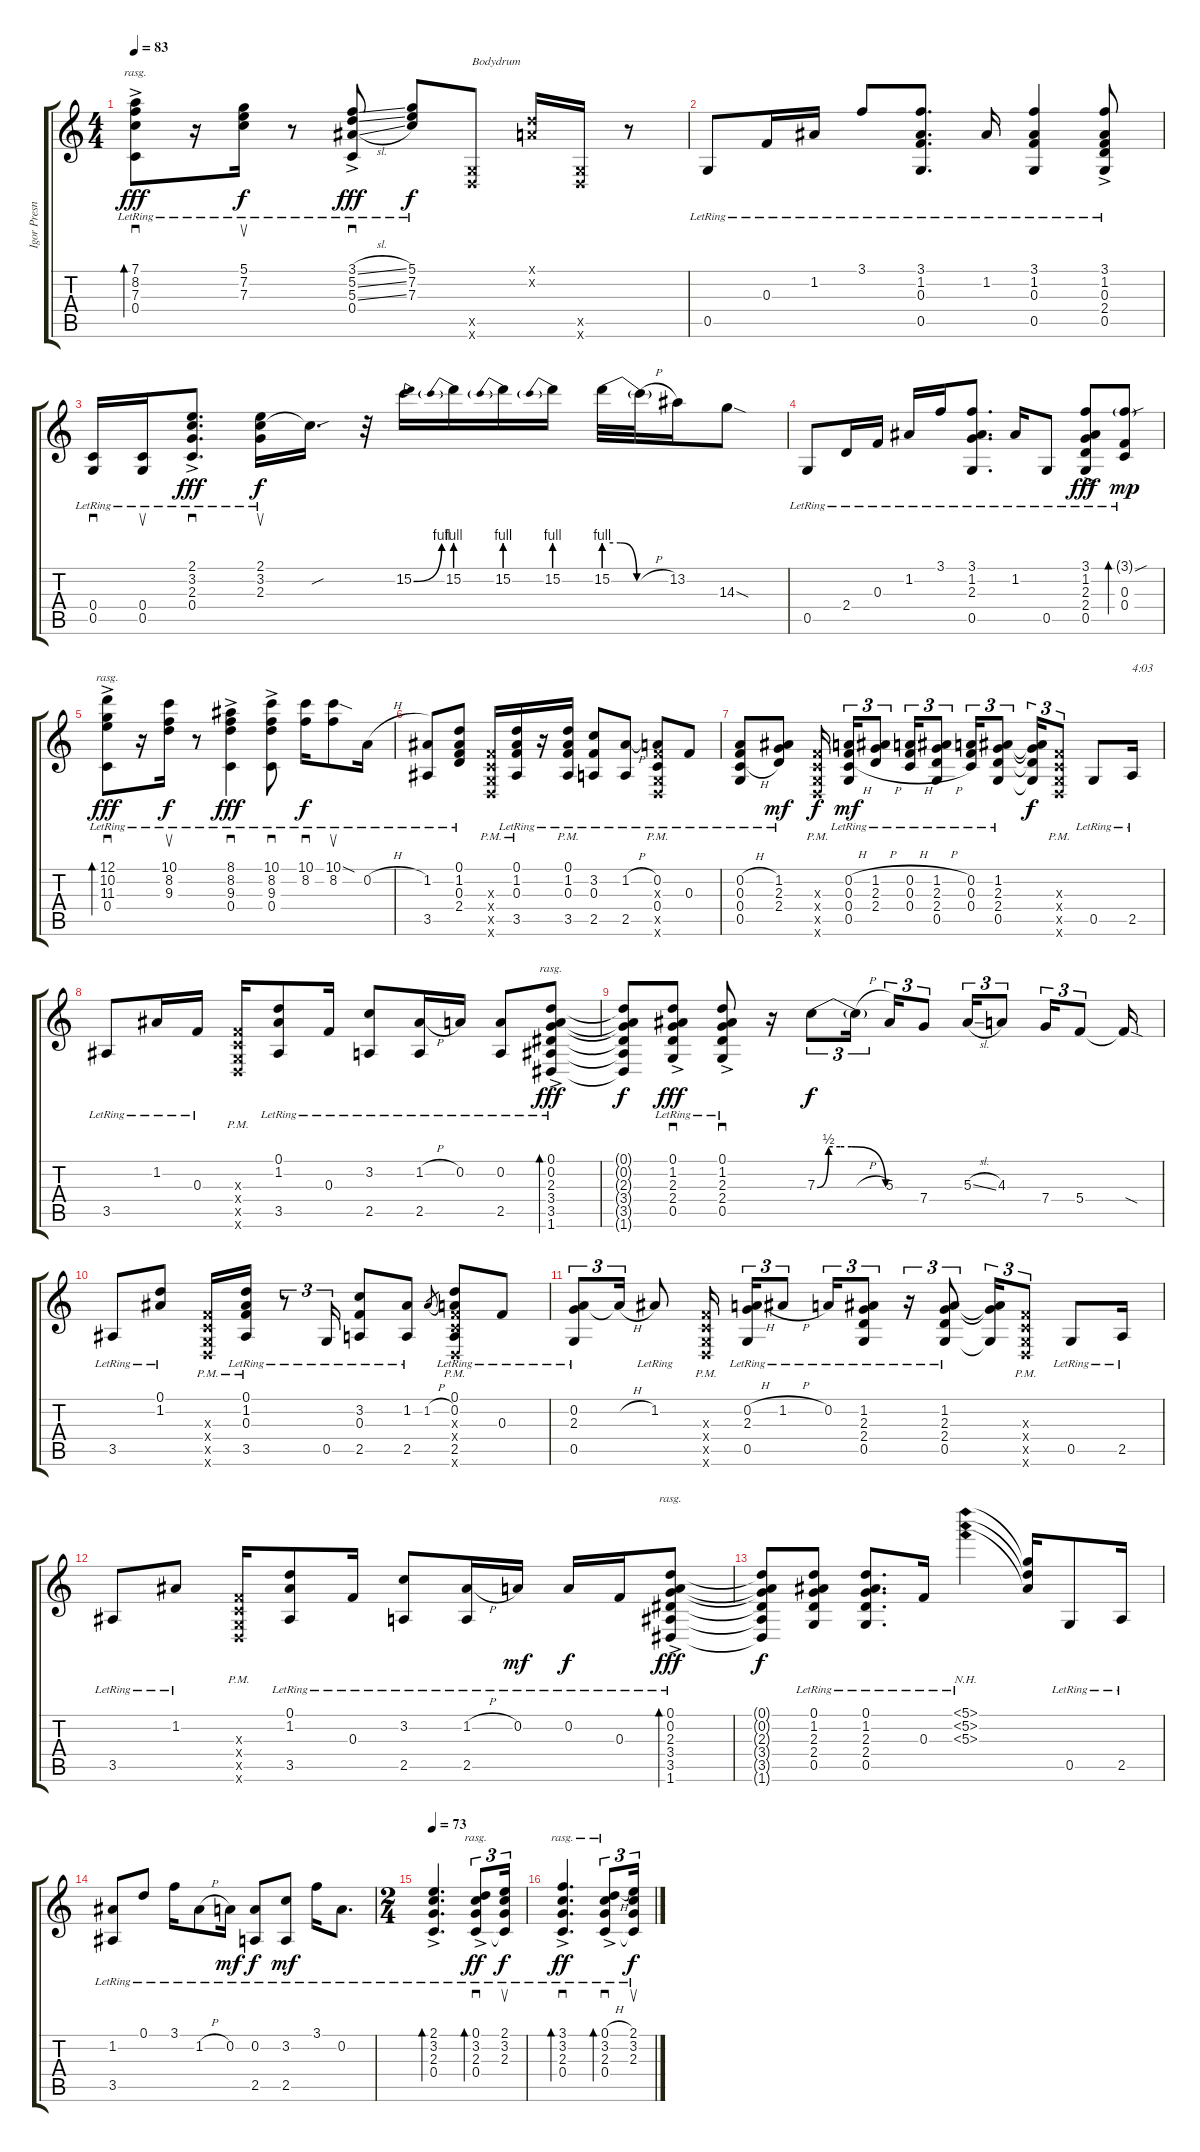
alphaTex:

\track ("Igor Presnyakov" "Igor Presn") {instrument acousticguitarnylon}
\staff {score tabs}
\tuning (D4 A3 F3 C3 G2 D2) {hide}
\ts (4 4)
\tempo 83
\clef g2
\ks c
(7.1{ac lr} 8.2{ac lr} 7.3{ac lr} 0.4{ac lr}).8{sd bd 30 rasg ii dy fff} r.16 (5.1{lr} 7.2{lr} 7.3{lr}).16{su dy f} r.8 (3.1{sl ac lr} 5.2{sl ac lr} 5.3{sl ac lr} 0.4{ac lr}).8{sd dy fff} (5.1{lr} 7.2{lr} 7.3{lr}).8{dy f} (0.5{x} 0.6{x}).8{txt "Bodydrum"} (0.1{x} 0.2{x}).16 (0.5{x} 0.6{x}).16 r.8 |
0.5{lr}.8 0.3{lr}.16 1.2{lr}.16 3.1{lr}.8 (3.1{lr} 1.2{lr} 0.3{lr} 0.5{lr}).8{d} 1.2{lr}.16 (3.1{lr} 1.2{lr} 0.3{lr} 0.5{lr}).4 (3.1{ac lr} 1.2{ac lr} 0.3{ac lr} 2.4{ac lr} 0.5{ac}).8 |
(0.4{lr} 0.5{lr}).16{sd} (0.4{lr} 0.5{lr}).16{su} (2.1{ac lr} 3.2{ac lr} 2.3{ac lr} 0.4{ac lr}).8{d sd dy fff} (2.1{lr} 3.2{lr} 2.3{lr}).16{su dy f} 3.2{sou t}.16{d} r.32 15.2{be (bend 0 0 60 4)}.16 15.2{be (prebend 0 4 60 4)}.16 15.2{be (prebend 0 4 60 4)}.16 15.2{be (prebend 0 4 60 4)}.16 15.2{be (custom 0 4 15 4 30 0 60 0)}.32 15.2{h t}.32 13.2.16 14.3{sod}.8 |
0.5{lr}.8 2.4{lr}.16 0.3{lr}.16 1.2{lr}.16 3.1{lr}.16 (3.1{lr} 1.2{lr} 2.3{lr} 0.5{lr}).8{d} 1.2{lr}.16 0.5{lr}.8 (3.1{ac lr} 1.2{ac lr} 2.3{ac lr} 2.4{ac lr} 0.5{ac lr}).8{dy fff} (3.1{sou g lr} 0.3{lr} 0.4{lr}).8{bd 60 dy mp} |
(12.1{ac lr} 10.2{ac lr} 11.3 0.4{ac lr}).8{sd bd 30 rasg ii dy fff} r.16 (10.1{lr} 8.2{lr} 9.3{lr}).16{su dy f} r.8 (8.1{ac lr} 8.2{ac lr} 9.3{ac lr} 0.4{ac lr}).4{sd dy fff} (10.1{ac lr} 8.2{ac lr} 9.3{ac lr} 0.4{lr}).8{sd} (10.1{lr} 8.2{lr}).16{sd dy f} (10.1{sod lr} 8.2{lr}).8{su} 0.2{h lr}.16 |
(1.2{lr} 3.5{lr}).8 (0.1{lr} 1.2{lr} 0.3{lr} 2.4{lr}).8 (0.3{pm x} 0.4{pm x} 0.5{pm x} 0.6{pm x}).16 (0.1{pm lr} 1.2{pm lr} 0.3{pm lr} 3.5{pm lr}).16 r.16 (0.1{pm lr} 1.2{pm lr} 0.3{pm lr} 3.5{pm lr}).16 (3.2{lr} 0.3{lr} 2.5{lr}).8 (1.2{h lr} 2.5{lr}).8 (0.2{pm lr} 0.3{x} 0.4{pm lr} 0.5{x} 0.6{x}).8 0.3{lr}.8 |
(0.2{h} 0.3{h lr} 0.4{h lr} 0.5{lr}).8 (1.2 2.3{lr} 2.4{lr}).8{dy mf} (0.3{pm x} 0.4{pm x} 0.5{pm x} 0.6{pm x}).16{dy f beam splitsecondary} (0.2{h} 0.3{h lr} 0.4{h lr} 0.5{lr}).16{tu (3 2) dy mf} (1.2{h} 2.3{h lr} 2.4{h lr}).8{tu (3 2)} (0.2{h} 0.3{h lr} 0.4{h lr}).16{tu (3 2)} (1.2{h} 2.3{h lr} 2.4{h lr} 0.5{lr}).8{tu (3 2)} (0.2 0.3{lr} 0.4{lr}).16{tu (3 2)} (1.2{lr} 2.3{lr} 2.4 0.5{lr}).8{tu (3 2)} (1.2{t} 2.3{t} 2.4{t} 0.5{t}).16{tu (3 2) dy f} (0.3{pm x} 0.4{pm x} 0.5{pm x} 0.6{pm x}).8{tu (3 2)} 0.5{lr}.8 2.5{lr}.16{txt "4:03"} |
3.5{lr}.8 1.2{lr}.16 0.3{lr}.16 (0.3{pm x} 0.4{pm x} 0.5{pm x} 0.6{pm x}).16 (0.1{lr} 1.2{lr} 3.5{lr}).8 0.3{lr}.16 (3.2{lr} 2.5{lr}).8 (1.2{h lr} 2.5{lr}).16 0.2{lr}.16 (0.2 2.5{lr}).8 (0.1{ac lr} 0.2{ac lr} 2.3{ac lr} 3.4{ac lr} 3.5{ac lr} 1.6{ac lr}).8{bd 30 rasg ii dy fff} |
(0.1{t} 0.2{t} 2.3{t} 3.4{t} 3.5{t} 1.6{t}).8{dy f} (0.1{ac lr} 1.2{ac lr} 2.3{ac lr} 2.4{ac lr} 0.5{ac lr}).8{sd dy fff} (0.1{ac lr} 1.2{ac lr} 2.3{ac lr} 2.4{ac lr} 0.5{ac lr}).8{sd} r.16 7.3{be (custom 0 0 10 2 20 2 30 2 60 0)}.8{tu (3 2) dy f} 7.3{h t}.16{tu (3 2) beam splitsecondary} 5.3.16{tu (3 2)} 7.4.8{tu (3 2)} 5.3{sl}.16{tu (3 2)} 4.3.8{tu (3 2)} 7.4.16{tu (3 2)} 5.4.8{tu (3 2)} 5.4{sod t}.16 |
3.5{lr}.8 (0.1{lr} 1.2{lr}).8 (0.3{pm x} 0.4{pm x} 0.5{pm x} 0.6{pm x}).16 (0.1{pm lr} 1.2{pm lr} 0.3{pm lr} 3.5{pm lr}).16 r.8{tu (3 2)} 0.5{lr}.16{tu (3 2)} (3.2{lr} 0.3{lr} 2.5{lr}).8 (1.2{lr} 2.5{lr}).8 1.2{h}.8{gr} (0.1{pm lr} 0.2{lr} 0.3{pm x} 0.4{pm x} 2.5{lr} 0.6{pm x}).8 0.3{lr}.8 |
(0.2{lr} 2.3{lr} 0.5{lr}).8{tu (3 2)} 0.2{h t}.16{tu (3 2)} 1.2{lr}.8 (0.3{pm x} 0.4{pm x} 0.5{pm x} 0.6{pm x}).16{beam splitsecondary} (0.2{h lr} 2.3{lr} 0.5{lr}).16{tu (3 2)} 1.2{h lr}.8{tu (3 2)} 0.2{lr}.16{tu (3 2)} (1.2{lr} 2.3{lr} 2.4{lr} 0.5{lr}).8{tu (3 2)} r.16{tu (3 2)} (1.2{lr} 2.3{lr} 2.4{lr} 0.5{lr}).8{tu (3 2)} (1.2{t} 2.3{t} 0.5{t}).16{tu (3 2)} (0.3{pm x} 0.4{pm x} 0.5{pm x} 0.6{pm x}).8{tu (3 2)} 0.5{lr}.8 2.5{lr}.16 |
3.5{lr}.8 1.2{lr}.8 (0.3{pm x} 0.4{pm x} 0.5{pm x} 0.6{pm x}).16 (0.1{lr} 1.2{lr} 3.5{lr}).8 0.3{lr}.16 (3.2{lr} 2.5{lr}).8 (1.2{h lr} 2.5{lr}).16 0.2{lr}.16{dy mf} 0.2{lr}.16{dy f} 0.3{lr}.16 (0.1{ac lr} 0.2{ac lr} 2.3{ac lr} 3.4{ac lr} 3.5{ac lr} 1.6{ac lr}).8{bd 30 rasg ii dy fff} |
(0.1{t} 0.2{t} 2.3{t} 3.4{t} 3.5{t} 1.6{t}).8{dy f} (0.1{lr} 1.2{lr} 2.3{lr} 2.4{lr} 0.5{lr}).8 (0.1{lr} 1.2{lr} 2.3{lr} 2.4{lr} 0.5{lr}).8{d} 0.3{lr}.16 (5.1{nh lr} 5.2{nh lr} 5.3{nh lr}).4 (5.1{t} 5.2{t} 5.3{t}).16 0.5{lr}.8 2.5{lr}.16 |
(1.2{lr} 3.5{lr}).8 0.1{lr}.8 3.1{lr}.16 1.2{h lr}.8 0.2{lr}.16{dy mf} (0.2{lr} 2.5{lr}).8{dy f} (3.2 2.5{lr}).8{dy mf} 3.1{lr}.16 0.2{lr}.8{d} |
\ts (2 4)
\tempo 73
(2.1{ac lr} 3.2{ac lr} 2.3{ac lr} 0.4{ac lr}).4{d bd 120} (0.1{ac lr} 3.2{ac lr} 2.3{ac lr} 0.4{ac lr}).8{sd tu (3 2) bd 30 rasg ii dy ff} (2.1{lr} 3.2{lr} 2.3{lr} 0.4{t}).16{su tu (3 2) dy f} |
(3.1{ac lr} 3.2{ac lr} 2.3{ac lr} 0.4{ac lr}).4{d sd bd 30 rasg ii dy ff} (0.1{h ac lr} 3.2{ac lr} 2.3{ac lr} 0.4{ac lr}).8{sd tu (3 2) bd 30 rasg ii} (2.1{lr} 3.2{lr} 2.3{lr} 0.4{t}).16{su tu (3 2) dy f}
